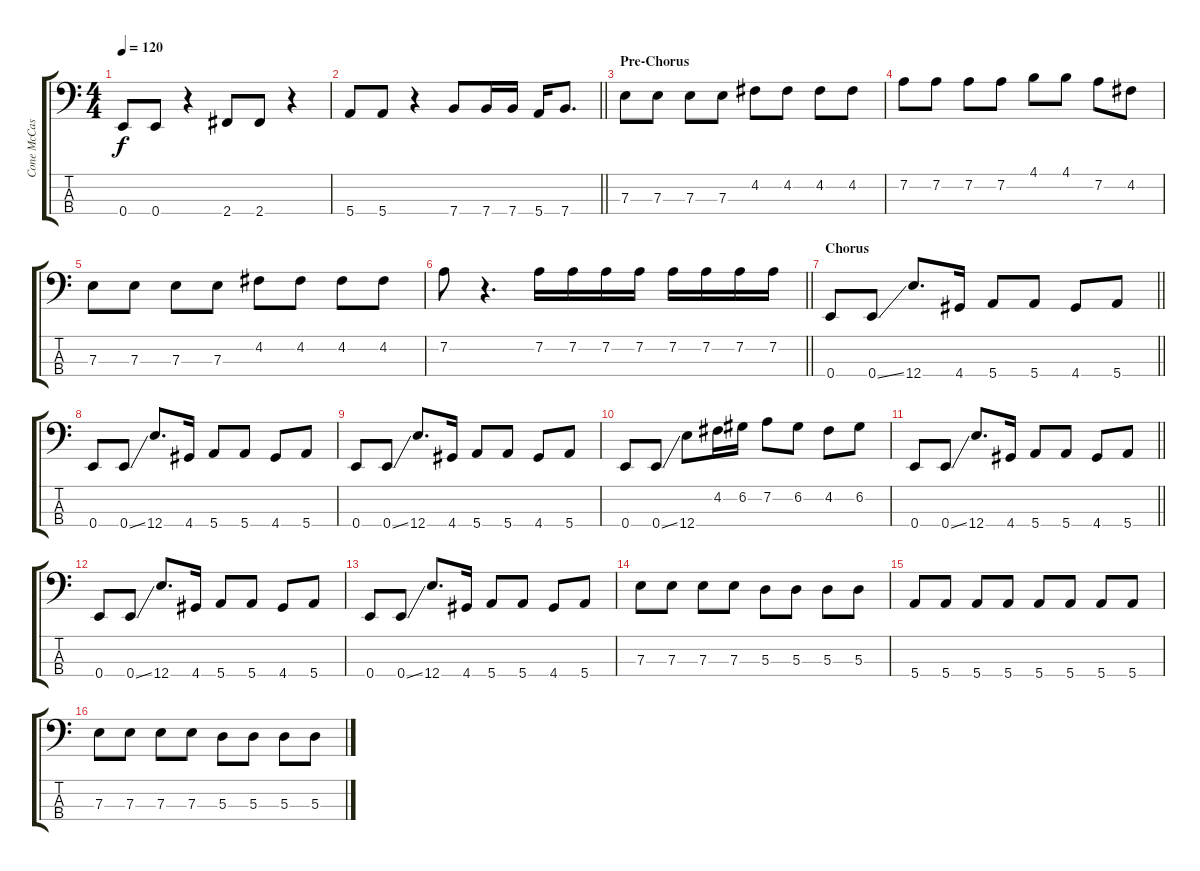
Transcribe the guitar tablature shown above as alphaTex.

\track ("Cone McCaslin" "Cone McCas") {instrument electricbasspick}
\staff {score tabs}
\tuning (G2 D2 A1 E1) {hide}
\ts (4 4)
\tempo 120
\clef f4
\ks c
0.4.8{dy f} 0.4.8 r.4 2.4.8 2.4.8 r.4 |
\barLineRight lightlight
5.4.8 5.4.8 r.4 7.4.8 7.4.16 7.4.16 5.4.16 7.4.8{d} |
\section ("" "Pre-Chorus")
7.3.8 7.3.8 7.3.8 7.3.8 4.2.8 4.2.8 4.2.8 4.2.8 |
7.2.8 7.2.8 7.2.8 7.2.8 4.1.8 4.1.8 7.2.8 4.2.8 |
7.3.8 7.3.8 7.3.8 7.3.8 4.2.8 4.2.8 4.2.8 4.2.8 |
\barLineRight lightlight
7.2.8 r.4{d} 7.2.16 7.2.16 7.2.16 7.2.16 7.2.16 7.2.16 7.2.16 7.2.16 |
\section ("" "Chorus")
\barLineRight lightlight
0.4.8 0.4{ss}.8 12.4.8{d} 4.4.16 5.4.8 5.4.8 4.4.8 5.4.8 |
0.4.8 0.4{ss}.8 12.4.8{d} 4.4.16 5.4.8 5.4.8 4.4.8 5.4.8 |
0.4.8 0.4{ss}.8 12.4.8{d} 4.4.16 5.4.8 5.4.8 4.4.8 5.4.8 |
0.4.8 0.4{ss}.8 12.4.8 4.2.16 6.2.16 7.2.8 6.2.8 4.2.8 6.2.8 |
\barLineRight lightlight
0.4.8 0.4{ss}.8 12.4.8{d} 4.4.16 5.4.8 5.4.8 4.4.8 5.4.8 |
0.4.8 0.4{ss}.8 12.4.8{d} 4.4.16 5.4.8 5.4.8 4.4.8 5.4.8 |
0.4.8 0.4{ss}.8 12.4.8{d} 4.4.16 5.4.8 5.4.8 4.4.8 5.4.8 |
7.3.8 7.3.8 7.3.8 7.3.8 5.3.8 5.3.8 5.3.8 5.3.8 |
5.4.8 5.4.8 5.4.8 5.4.8 5.4.8 5.4.8 5.4.8 5.4.8 |
7.3.8 7.3.8 7.3.8 7.3.8 5.3.8 5.3.8 5.3.8 5.3.8
